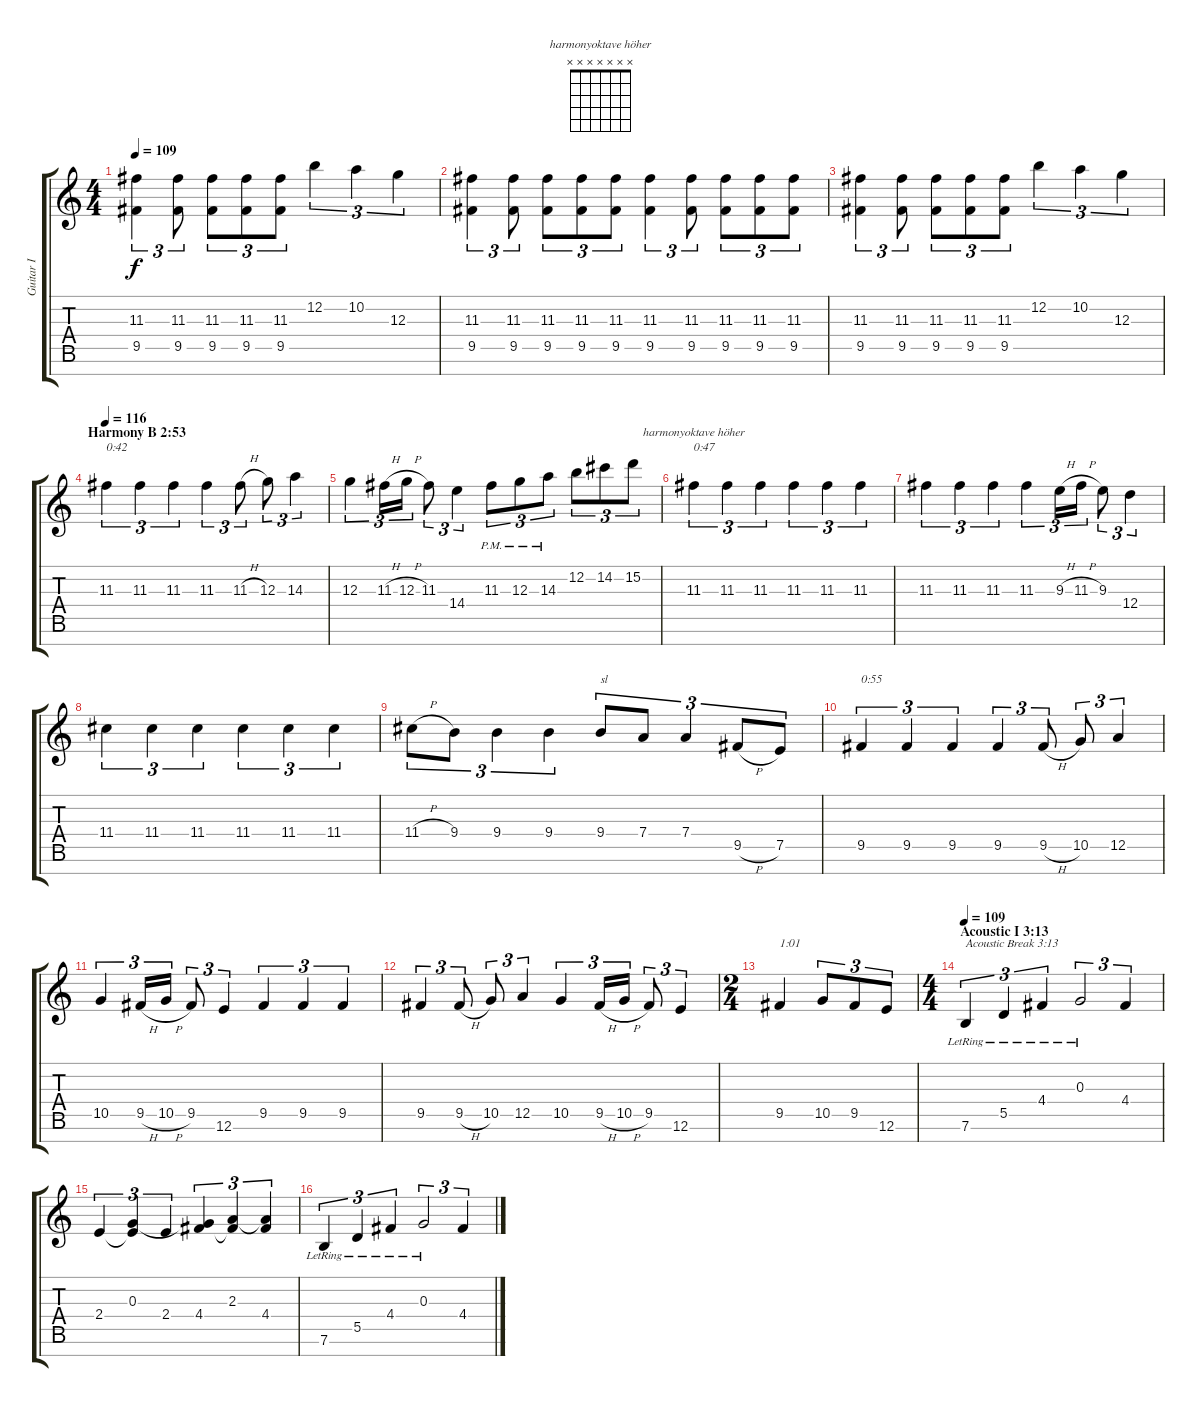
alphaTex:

\track ("Guitar I" "Guitar I") {instrument distortionguitar}
\staff {score tabs}
\tuning (E4 B3 G3 D3 A2 E2 B1) {hide}
\chord ("harmonyoktave höher " x x x x x x x)
\ts (4 4)
\tempo 109
\clef g2
\ks c
(11.3 9.5).4{tu (3 2) dy f} (11.3 9.5).8{tu (3 2)} (11.3 9.5).8{tu (3 2)} (11.3 9.5).8{tu (3 2)} (11.3 9.5).8{tu (3 2)} 12.2.4{tu (3 2)} 10.2.4{tu (3 2)} 12.3.4{tu (3 2)} |
(11.3 9.5).4{tu (3 2)} (11.3 9.5).8{tu (3 2)} (11.3 9.5).8{tu (3 2)} (11.3 9.5).8{tu (3 2)} (11.3 9.5).8{tu (3 2)} (11.3 9.5).4{tu (3 2)} (11.3 9.5).8{tu (3 2)} (11.3 9.5).8{tu (3 2)} (11.3 9.5).8{tu (3 2)} (11.3 9.5).8{tu (3 2)} |
(11.3 9.5).4{tu (3 2)} (11.3 9.5).8{tu (3 2)} (11.3 9.5).8{tu (3 2)} (11.3 9.5).8{tu (3 2)} (11.3 9.5).8{tu (3 2)} 12.2.4{tu (3 2)} 10.2.4{tu (3 2)} 12.3.4{tu (3 2)} |
\section ("" "Harmony B 2:53")
\tempo 116
11.3.4{tu (3 2) txt "0:42"} 11.3.4{tu (3 2)} 11.3.4{tu (3 2)} 11.3.4{tu (3 2)} 11.3{h}.8{tu (3 2)} 12.3.8{tu (3 2)} 14.3.4{tu (3 2)} |
12.3.4{tu (3 2)} 11.3{h}.16{tu (3 2)} 12.3{h}.16{tu (3 2)} 11.3.8{tu (3 2)} 14.4.4{tu (3 2)} 11.3{pm}.8{tu (3 2)} 12.3{pm}.8{tu (3 2)} 14.3{pm}.8{tu (3 2)} 12.2.8{tu (3 2)} 14.2.8{tu (3 2)} 15.2.8{tu (3 2)} |
11.3.4{tu (3 2) ch "harmonyoktave höher " txt "0:47"} 11.3.4{tu (3 2)} 11.3.4{tu (3 2)} 11.3.4{tu (3 2)} 11.3.4{tu (3 2)} 11.3.4{tu (3 2)} |
11.3.4{tu (3 2)} 11.3.4{tu (3 2)} 11.3.4{tu (3 2)} 11.3.4{tu (3 2)} 9.3{h}.16{tu (3 2)} 11.3{h}.16{tu (3 2)} 9.3.8{tu (3 2)} 12.4.4{tu (3 2)} |
11.4.4{tu (3 2)} 11.4.4{tu (3 2)} 11.4.4{tu (3 2)} 11.4.4{tu (3 2)} 11.4.4{tu (3 2)} 11.4.4{tu (3 2)} |
11.4{h}.8{tu (3 2)} 9.4.8{tu (3 2)} 9.4.4{tu (3 2)} 9.4.4{tu (3 2)} 9.4.8{tu (3 2) txt "sl"} 7.4.8{tu (3 2)} 7.4.4{tu (3 2)} 9.5{h}.8{tu (3 2)} 7.5.8{tu (3 2)} |
9.5.4{tu (3 2) txt "0:55"} 9.5.4{tu (3 2)} 9.5.4{tu (3 2)} 9.5.4{tu (3 2)} 9.5{h}.8{tu (3 2)} 10.5.8{tu (3 2)} 12.5.4{tu (3 2)} |
10.5.4{tu (3 2)} 9.5{h}.16{tu (3 2)} 10.5{h}.16{tu (3 2)} 9.5.8{tu (3 2)} 12.6.4{tu (3 2)} 9.5.4{tu (3 2)} 9.5.4{tu (3 2)} 9.5.4{tu (3 2)} |
9.5.4{tu (3 2)} 9.5{h}.8{tu (3 2)} 10.5.8{tu (3 2)} 12.5.4{tu (3 2)} 10.5.4{tu (3 2)} 9.5{h}.16{tu (3 2)} 10.5{h}.16{tu (3 2)} 9.5.8{tu (3 2)} 12.6.4{tu (3 2)} |
\ts (2 4)
9.5.4{txt "1:01"} 10.5.8{tu (3 2)} 9.5.8{tu (3 2)} 12.6.8{tu (3 2)} |
\ts (4 4)
\section ("" "Acoustic I 3:13")
\tempo 109
7.6{lr}.4{tu (3 2) txt "Acoustic Break 3:13" instrument acousticguitarnylon} 5.5{lr}.4{tu (3 2)} 4.4{lr}.4{tu (3 2)} 0.3{lr}.2{tu (3 2)} 4.4.4{tu (3 2)} |
2.4.4{tu (3 2)} (0.3 2.4{t}).4{tu (3 2)} 2.4.4{tu (3 2)} (0.3{t} 4.4).4{tu (3 2)} (2.3 4.4{t}).4{tu (3 2)} (2.3{t} 4.4).4{tu (3 2)} |
7.6{lr}.4{tu (3 2)} 5.5{lr}.4{tu (3 2)} 4.4{lr}.4{tu (3 2)} 0.3{lr}.2{tu (3 2)} 4.4.4{tu (3 2)}
